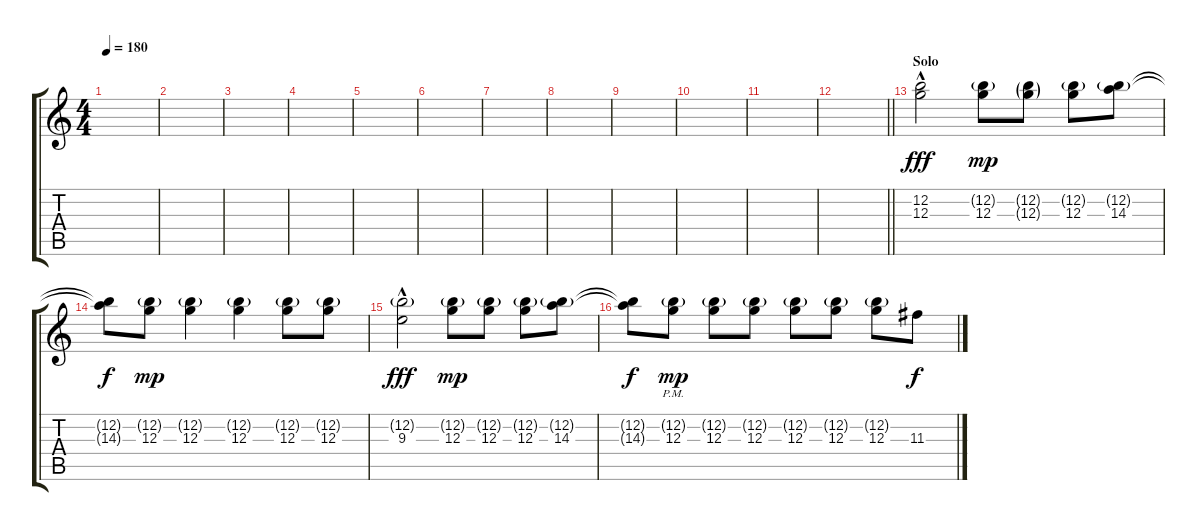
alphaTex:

\track "" {instrument distortionguitar}
\staff {score tabs}
\tuning (E4 B3 G3 D3 A2 E2) {hide}
\ts (4 4)
\tempo 180
\clef g2
\ks c
|
|
|
|
|
|
|
|
|
|
|
\barLineRight lightlight
|
\section ("" "Solo")
(12.2 12.3{hac}).2{dy fff} (12.2{g} 12.3).8{dy mp} (12.2{g} 12.3{g}).8 (12.2{g} 12.3).8 (12.2{g} 14.3).8 |
(12.2{t} 14.3{t}).8{dy f} (12.2{g} 12.3).8{dy mp} (12.2{g} 12.3).4 (12.2{g} 12.3).4 (12.2{g} 12.3).8 (12.2{g} 12.3).8 |
(12.2{g} 9.3{hac}).2{dy fff} (12.2{g} 12.3).8{dy mp} (12.2{g} 12.3).8 (12.2{g} 12.3).8 (12.2{g} 14.3).8 |
(12.2{t} 14.3{t}).8{dy f} (12.2{g} 12.3{pm}).8{dy mp} (12.2{g} 12.3).8 (12.2{g} 12.3).8 (12.2{g} 12.3).8 (12.2{g} 12.3).8 (12.2{g} 12.3).8 11.3.8{dy f}
